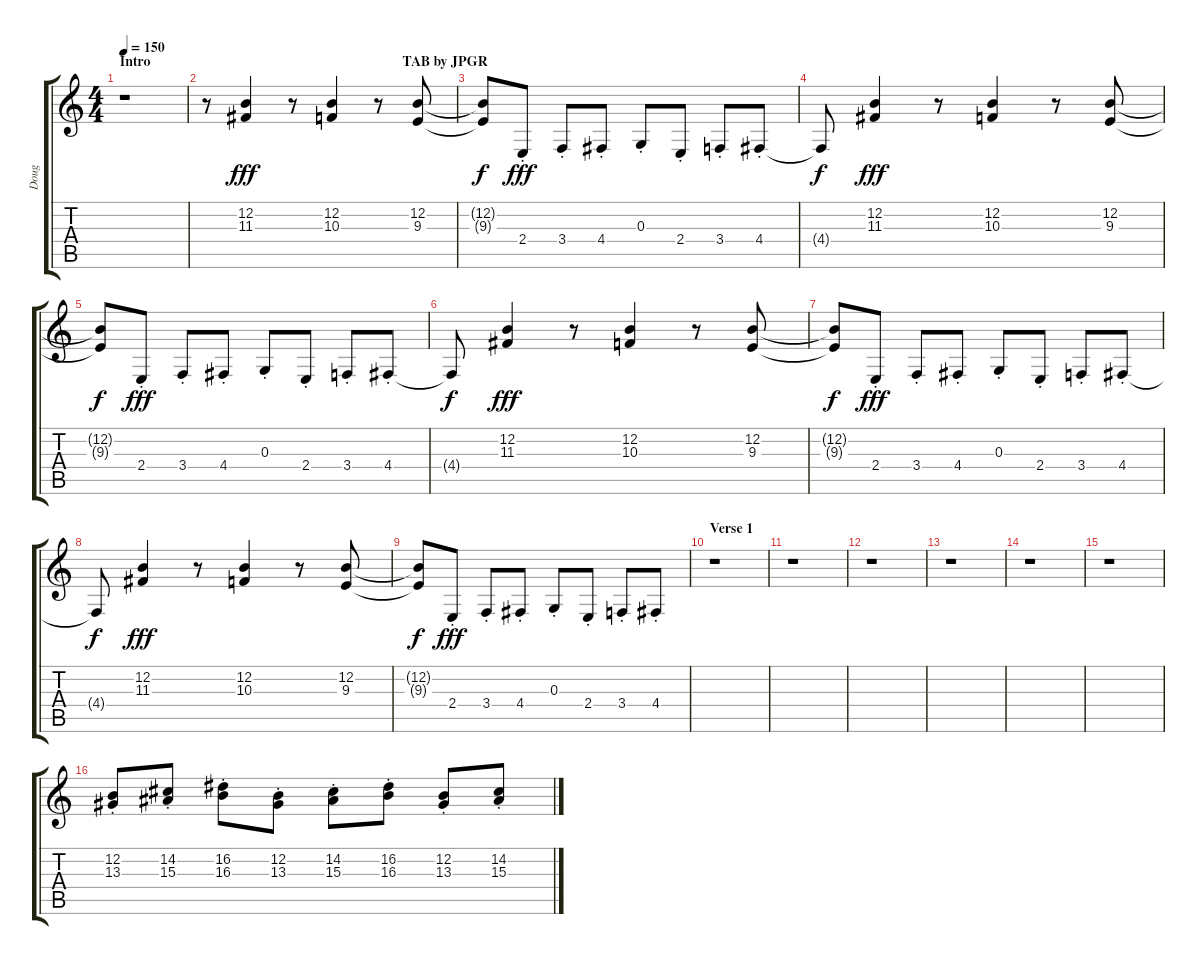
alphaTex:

\track ("Doug" "Doug") {instrument synthstrings2}
\staff {score tabs}
\tuning (E4 B3 G3 D3 A2 E2) {hide}
\ts (4 4)
\section ("" "Intro                                                                        TAB by JPGR")
\tempo 150
\clef g2
\ks c
r.1{dy fff instrument synthstrings2} |
r.8 (12.2 11.3).4 r.8 (12.2 10.3).4 r.8 (12.2 9.3).8 |
(12.2{t} 9.3{t}).8{dy f} 2.4{st}.8{dy fff} 3.4{st}.8 4.4{st}.8 0.3{st}.8 2.4{st}.8 3.4{st}.8 4.4{st}.8 |
4.4{t}.8{dy f} (12.2 11.3).4{dy fff} r.8 (12.2 10.3).4 r.8 (12.2 9.3).8 |
(12.2{t} 9.3{t}).8{dy f} 2.4{st}.8{dy fff} 3.4{st}.8 4.4{st}.8 0.3{st}.8 2.4{st}.8 3.4{st}.8 4.4{st}.8 |
4.4{t}.8{dy f} (12.2 11.3).4{dy fff} r.8 (12.2 10.3).4 r.8 (12.2 9.3).8 |
(12.2{t} 9.3{t}).8{dy f} 2.4{st}.8{dy fff} 3.4{st}.8 4.4{st}.8 0.3{st}.8 2.4{st}.8 3.4{st}.8 4.4{st}.8 |
4.4{t}.8{dy f} (12.2 11.3).4{dy fff} r.8 (12.2 10.3).4 r.8 (12.2 9.3).8 |
(12.2{t} 9.3{t}).8{dy f} 2.4{st}.8{dy fff} 3.4{st}.8 4.4{st}.8 0.3{st}.8 2.4{st}.8 3.4{st}.8 4.4{st}.8 |
\section ("" "Verse 1")
r.1 |
r.1 |
r.1 |
r.1 |
r.1 |
r.1 |
(12.2{st} 13.3{st}).8 (14.2{st} 15.3{st}).8 (16.2{st} 16.3{st}).8 (12.2{st} 13.3{st}).8 (14.2{st} 15.3{st}).8 (16.2{st} 16.3{st}).8 (12.2{st} 13.3{st}).8 (14.2{st} 15.3{st}).8
